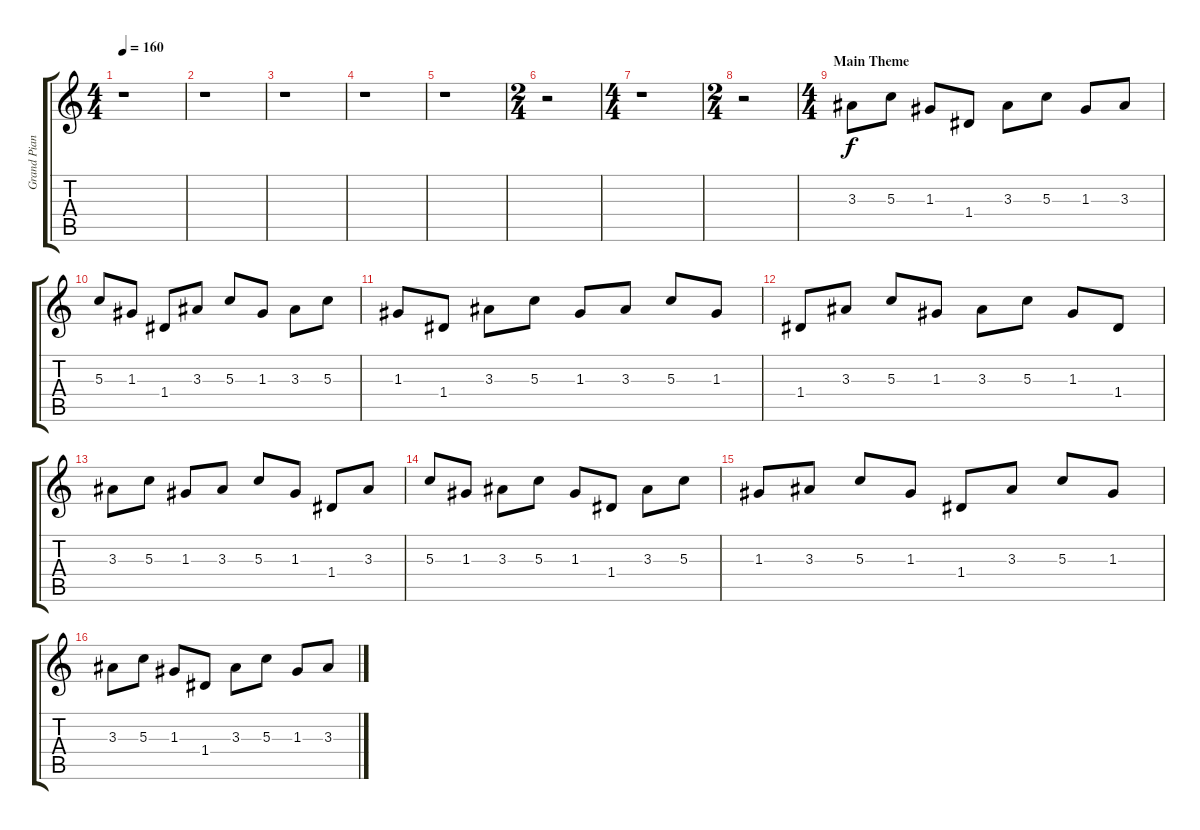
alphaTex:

\track ("Grand Piano (R. Hand)" "Grand Pian") {instrument acousticgrandpiano}
\staff {score tabs}
\tuning (E5 B4 G4 D4 A3 E3) {hide}
\ts (4 4)
\tempo 160
\clef g2
\ks c
r.1{dy fff} |
r.1 |
r.1 |
r.1 |
r.1 |
\ts (2 4)
r.2 |
\ts (4 4)
r.1 |
\ts (2 4)
r.2 |
\ts (4 4)
\section ("" "Main Theme")
3.3.8{dy f} 5.3.8 1.3.8 1.4.8 3.3.8 5.3.8 1.3.8 3.3.8 |
5.3.8 1.3.8 1.4.8 3.3.8 5.3.8 1.3.8 3.3.8 5.3.8 |
1.3.8 1.4.8 3.3.8 5.3.8 1.3.8 3.3.8 5.3.8 1.3.8 |
1.4.8 3.3.8 5.3.8 1.3.8 3.3.8 5.3.8 1.3.8 1.4.8 |
3.3.8 5.3.8 1.3.8 3.3.8 5.3.8 1.3.8 1.4.8 3.3.8 |
5.3.8 1.3.8 3.3.8 5.3.8 1.3.8 1.4.8 3.3.8 5.3.8 |
1.3.8 3.3.8 5.3.8 1.3.8 1.4.8 3.3.8 5.3.8 1.3.8 |
3.3.8 5.3.8 1.3.8 1.4.8 3.3.8 5.3.8 1.3.8 3.3.8
